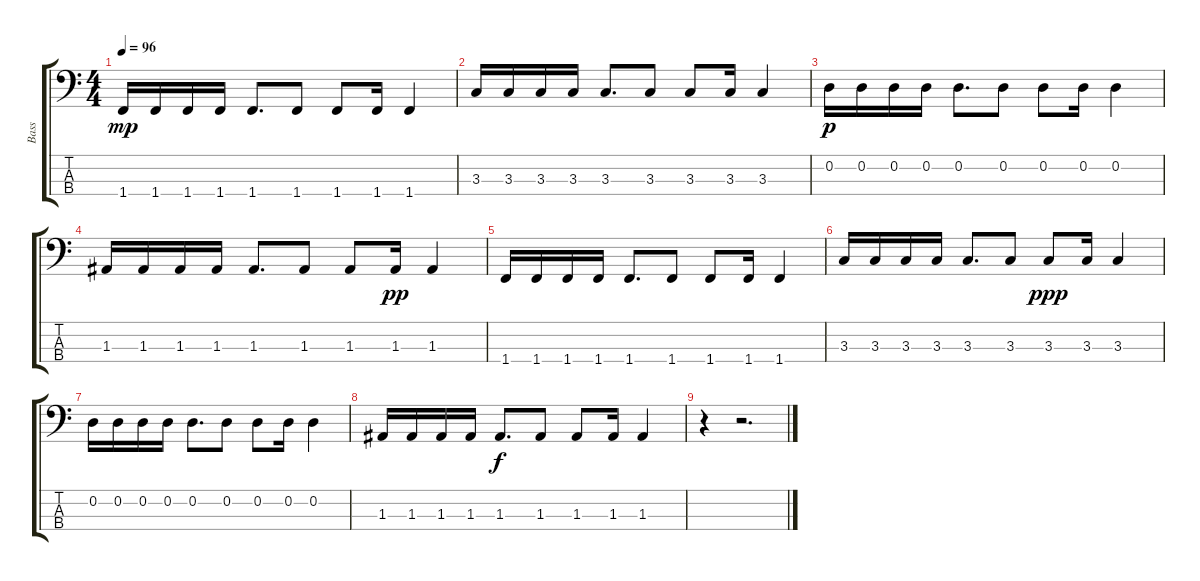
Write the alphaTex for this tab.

\track ("Bass" "Bass") {instrument electricbassfinger}
\staff {score tabs}
\tuning (G2 D2 A1 E1) {hide}
\ts (4 4)
\tempo 96
\clef f4
\ks c
1.4.16{dy mp} 1.4.16 1.4.16 1.4.16 1.4.8{d} 1.4.8 1.4.8 1.4.16 1.4.4 |
3.3.16 3.3.16 3.3.16 3.3.16 3.3.8{d} 3.3.8 3.3.8 3.3.16 3.3.4 |
0.2.16{dy p} 0.2.16 0.2.16 0.2.16 0.2.8{d} 0.2.8 0.2.8 0.2.16 0.2.4 |
1.3.16 1.3.16 1.3.16 1.3.16 1.3.8{d} 1.3.8 1.3.8 1.3.16{dy pp} 1.3.4 |
1.4.16 1.4.16 1.4.16 1.4.16 1.4.8{d} 1.4.8 1.4.8 1.4.16 1.4.4 |
3.3.16 3.3.16 3.3.16 3.3.16 3.3.8{d} 3.3.8 3.3.8{dy ppp} 3.3.16 3.3.4 |
0.2.16 0.2.16 0.2.16 0.2.16 0.2.8{d} 0.2.8 0.2.8 0.2.16 0.2.4 |
1.3.16 1.3.16 1.3.16 1.3.16 1.3.8{d dy f} 1.3.8 1.3.8 1.3.16 1.3.4 |
r.4 r.2{d}
